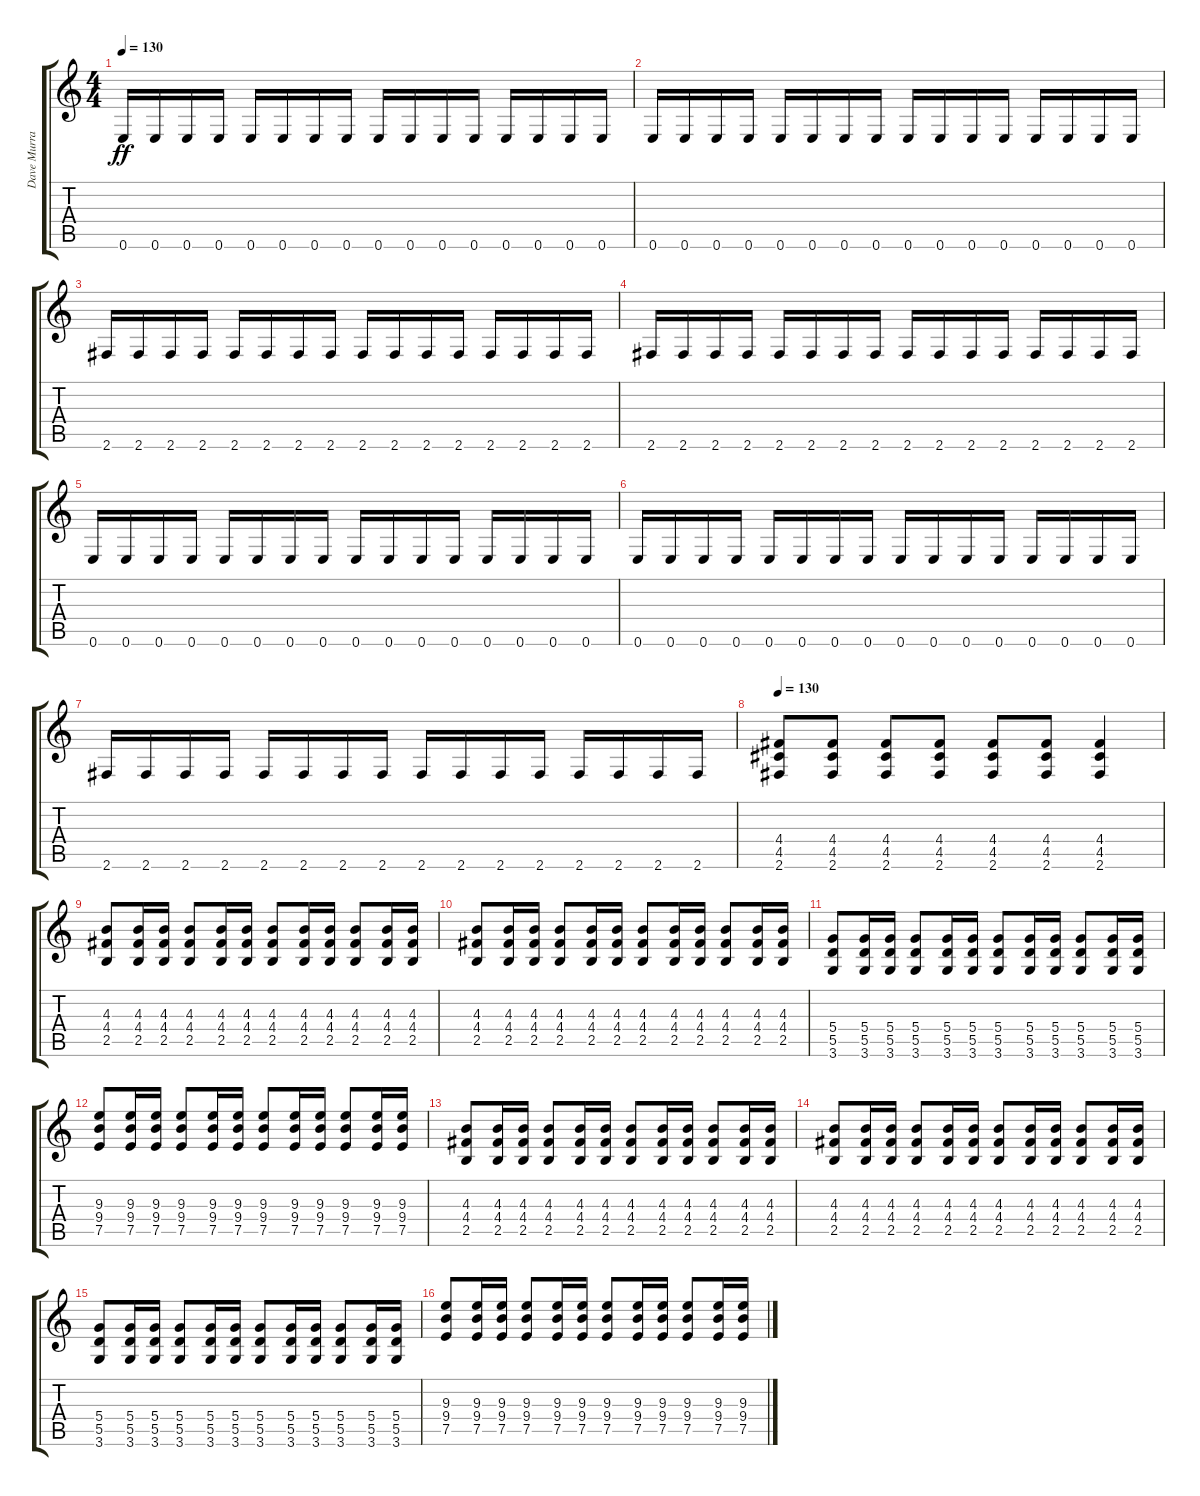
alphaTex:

\track ("Dave Murray" "Dave Murra") {instrument overdrivenguitar}
\staff {score tabs}
\tuning (E4 B3 G3 D3 A2 E2) {hide}
\ts (4 4)
\tempo 130
\clef g2
\ks c
0.6.16{dy ff volume 8} 0.6.16{volume 6} 0.6.16 0.6.16 0.6.16{volume 8} 0.6.16{volume 6} 0.6.16 0.6.16 0.6.16{volume 8} 0.6.16{volume 6} 0.6.16 0.6.16 0.6.16{volume 8} 0.6.16{volume 6} 0.6.16 0.6.16 |
0.6.16{volume 8} 0.6.16{volume 6} 0.6.16 0.6.16 0.6.16{volume 8} 0.6.16{volume 6} 0.6.16 0.6.16 0.6.16{volume 8} 0.6.16{volume 6} 0.6.16 0.6.16 0.6.16{volume 8} 0.6.16{volume 6} 0.6.16 0.6.16 |
2.6.16{volume 8} 2.6.16{volume 6} 2.6.16 2.6.16 2.6.16{volume 8} 2.6.16{volume 6} 2.6.16 2.6.16 2.6.16{volume 8} 2.6.16{volume 6} 2.6.16 2.6.16 2.6.16{volume 8} 2.6.16{volume 6} 2.6.16 2.6.16 |
2.6.16{volume 8} 2.6.16{volume 6} 2.6.16 2.6.16 2.6.16{volume 8} 2.6.16{volume 6} 2.6.16 2.6.16 2.6.16{volume 8} 2.6.16{volume 6} 2.6.16 2.6.16 2.6.16{volume 8} 2.6.16{volume 6} 2.6.16 2.6.16 |
0.6.16{volume 8} 0.6.16{volume 6} 0.6.16 0.6.16 0.6.16{volume 8} 0.6.16{volume 6} 0.6.16 0.6.16 0.6.16{volume 8} 0.6.16{volume 6} 0.6.16 0.6.16 0.6.16{volume 8} 0.6.16{volume 6} 0.6.16 0.6.16 |
0.6.16{volume 8} 0.6.16{volume 6} 0.6.16 0.6.16 0.6.16{volume 8} 0.6.16{volume 6} 0.6.16 0.6.16 0.6.16{volume 8} 0.6.16{volume 6} 0.6.16 0.6.16 0.6.16{volume 8} 0.6.16{volume 6} 0.6.16 0.6.16 |
2.6.16{volume 8} 2.6.16{volume 6} 2.6.16 2.6.16 2.6.16{volume 8} 2.6.16{volume 6} 2.6.16 2.6.16 2.6.16{volume 8} 2.6.16{volume 6} 2.6.16 2.6.16 2.6.16{volume 8} 2.6.16{volume 6} 2.6.16 2.6.16 |
\tempo 130
(4.4 4.5 2.6).8{instrument overdrivenguitar} (4.4 4.5 2.6).8 (4.4 4.5 2.6).8 (4.4 4.5 2.6).8 (4.4 4.5 2.6).8 (4.4 4.5 2.6).8 (4.4 4.5 2.6).4 |
(4.3 4.4 2.5).8 (4.3 4.4 2.5).16 (4.3 4.4 2.5).16 (4.3 4.4 2.5).8 (4.3 4.4 2.5).16 (4.3 4.4 2.5).16 (4.3 4.4 2.5).8 (4.3 4.4 2.5).16 (4.3 4.4 2.5).16 (4.3 4.4 2.5).8 (4.3 4.4 2.5).16 (4.3 4.4 2.5).16 |
(4.3 4.4 2.5).8 (4.3 4.4 2.5).16 (4.3 4.4 2.5).16 (4.3 4.4 2.5).8 (4.3 4.4 2.5).16 (4.3 4.4 2.5).16 (4.3 4.4 2.5).8 (4.3 4.4 2.5).16 (4.3 4.4 2.5).16 (4.3 4.4 2.5).8 (4.3 4.4 2.5).16 (4.3 4.4 2.5).16 |
(5.4 5.5 3.6).8 (5.4 5.5 3.6).16 (5.4 5.5 3.6).16 (5.4 5.5 3.6).8 (5.4 5.5 3.6).16 (5.4 5.5 3.6).16 (5.4 5.5 3.6).8 (5.4 5.5 3.6).16 (5.4 5.5 3.6).16 (5.4 5.5 3.6).8 (5.4 5.5 3.6).16 (5.4 5.5 3.6).16 |
(9.3 9.4 7.5).8 (9.3 9.4 7.5).16 (9.3 9.4 7.5).16 (9.3 9.4 7.5).8 (9.3 9.4 7.5).16 (9.3 9.4 7.5).16 (9.3 9.4 7.5).8 (9.3 9.4 7.5).16 (9.3 9.4 7.5).16 (9.3 9.4 7.5).8 (9.3 9.4 7.5).16 (9.3 9.4 7.5).16 |
(4.3 4.4 2.5).8 (4.3 4.4 2.5).16 (4.3 4.4 2.5).16 (4.3 4.4 2.5).8 (4.3 4.4 2.5).16 (4.3 4.4 2.5).16 (4.3 4.4 2.5).8 (4.3 4.4 2.5).16 (4.3 4.4 2.5).16 (4.3 4.4 2.5).8 (4.3 4.4 2.5).16 (4.3 4.4 2.5).16 |
(4.3 4.4 2.5).8 (4.3 4.4 2.5).16 (4.3 4.4 2.5).16 (4.3 4.4 2.5).8 (4.3 4.4 2.5).16 (4.3 4.4 2.5).16 (4.3 4.4 2.5).8 (4.3 4.4 2.5).16 (4.3 4.4 2.5).16 (4.3 4.4 2.5).8 (4.3 4.4 2.5).16 (4.3 4.4 2.5).16 |
(5.4 5.5 3.6).8 (5.4 5.5 3.6).16 (5.4 5.5 3.6).16 (5.4 5.5 3.6).8 (5.4 5.5 3.6).16 (5.4 5.5 3.6).16 (5.4 5.5 3.6).8 (5.4 5.5 3.6).16 (5.4 5.5 3.6).16 (5.4 5.5 3.6).8 (5.4 5.5 3.6).16 (5.4 5.5 3.6).16 |
(9.3 9.4 7.5).8 (9.3 9.4 7.5).16 (9.3 9.4 7.5).16 (9.3 9.4 7.5).8 (9.3 9.4 7.5).16 (9.3 9.4 7.5).16 (9.3 9.4 7.5).8 (9.3 9.4 7.5).16 (9.3 9.4 7.5).16 (9.3 9.4 7.5).8 (9.3 9.4 7.5).16 (9.3 9.4 7.5).16
